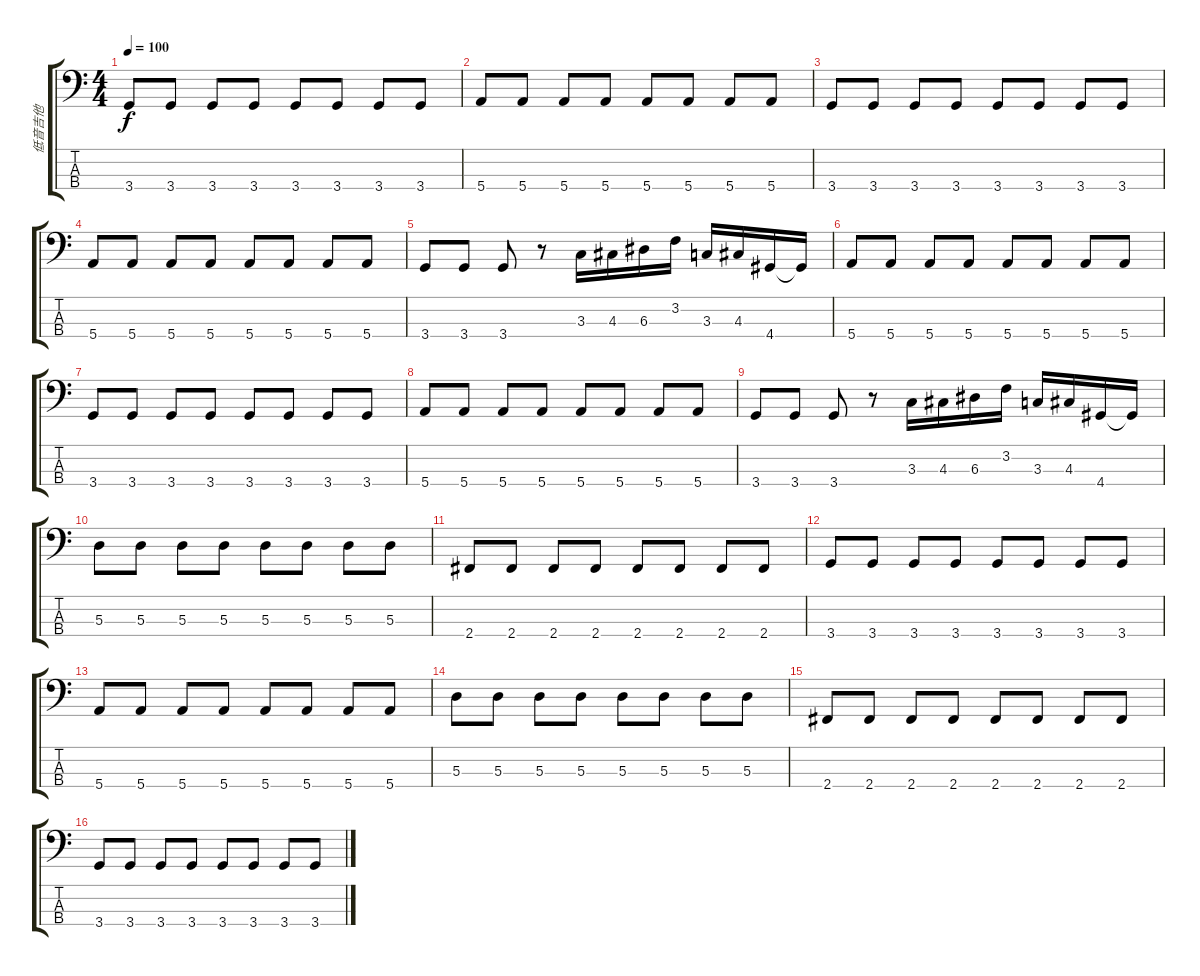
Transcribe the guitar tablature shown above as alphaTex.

\track ("低音吉他" "低音吉他") {instrument electricbassfinger}
\staff {score tabs}
\tuning (G2 D2 A1 E1) {hide}
\ts (4 4)
\tempo 100
\clef f4
\ks c
3.4.8{dy f} 3.4.8 3.4.8 3.4.8 3.4.8 3.4.8 3.4.8 3.4.8 |
5.4.8 5.4.8 5.4.8 5.4.8 5.4.8 5.4.8 5.4.8 5.4.8 |
3.4.8 3.4.8 3.4.8 3.4.8 3.4.8 3.4.8 3.4.8 3.4.8 |
5.4.8 5.4.8 5.4.8 5.4.8 5.4.8 5.4.8 5.4.8 5.4.8 |
3.4.8 3.4.8 3.4.8 r.8 3.3.16 4.3.16 6.3.16 3.2.16 3.3.16 4.3.16 4.4.16 4.4{t}.16 |
5.4.8 5.4.8 5.4.8 5.4.8 5.4.8 5.4.8 5.4.8 5.4.8 |
3.4.8 3.4.8 3.4.8 3.4.8 3.4.8 3.4.8 3.4.8 3.4.8 |
5.4.8 5.4.8 5.4.8 5.4.8 5.4.8 5.4.8 5.4.8 5.4.8 |
3.4.8 3.4.8 3.4.8 r.8 3.3.16 4.3.16 6.3.16 3.2.16 3.3.16 4.3.16 4.4.16 4.4{t}.16 |
5.3.8 5.3.8 5.3.8 5.3.8 5.3.8 5.3.8 5.3.8 5.3.8 |
2.4.8 2.4.8 2.4.8 2.4.8 2.4.8 2.4.8 2.4.8 2.4.8 |
3.4.8 3.4.8 3.4.8 3.4.8 3.4.8 3.4.8 3.4.8 3.4.8 |
5.4.8 5.4.8 5.4.8 5.4.8 5.4.8 5.4.8 5.4.8 5.4.8 |
5.3.8 5.3.8 5.3.8 5.3.8 5.3.8 5.3.8 5.3.8 5.3.8 |
2.4.8 2.4.8 2.4.8 2.4.8 2.4.8 2.4.8 2.4.8 2.4.8 |
3.4.8 3.4.8 3.4.8 3.4.8 3.4.8 3.4.8 3.4.8 3.4.8
